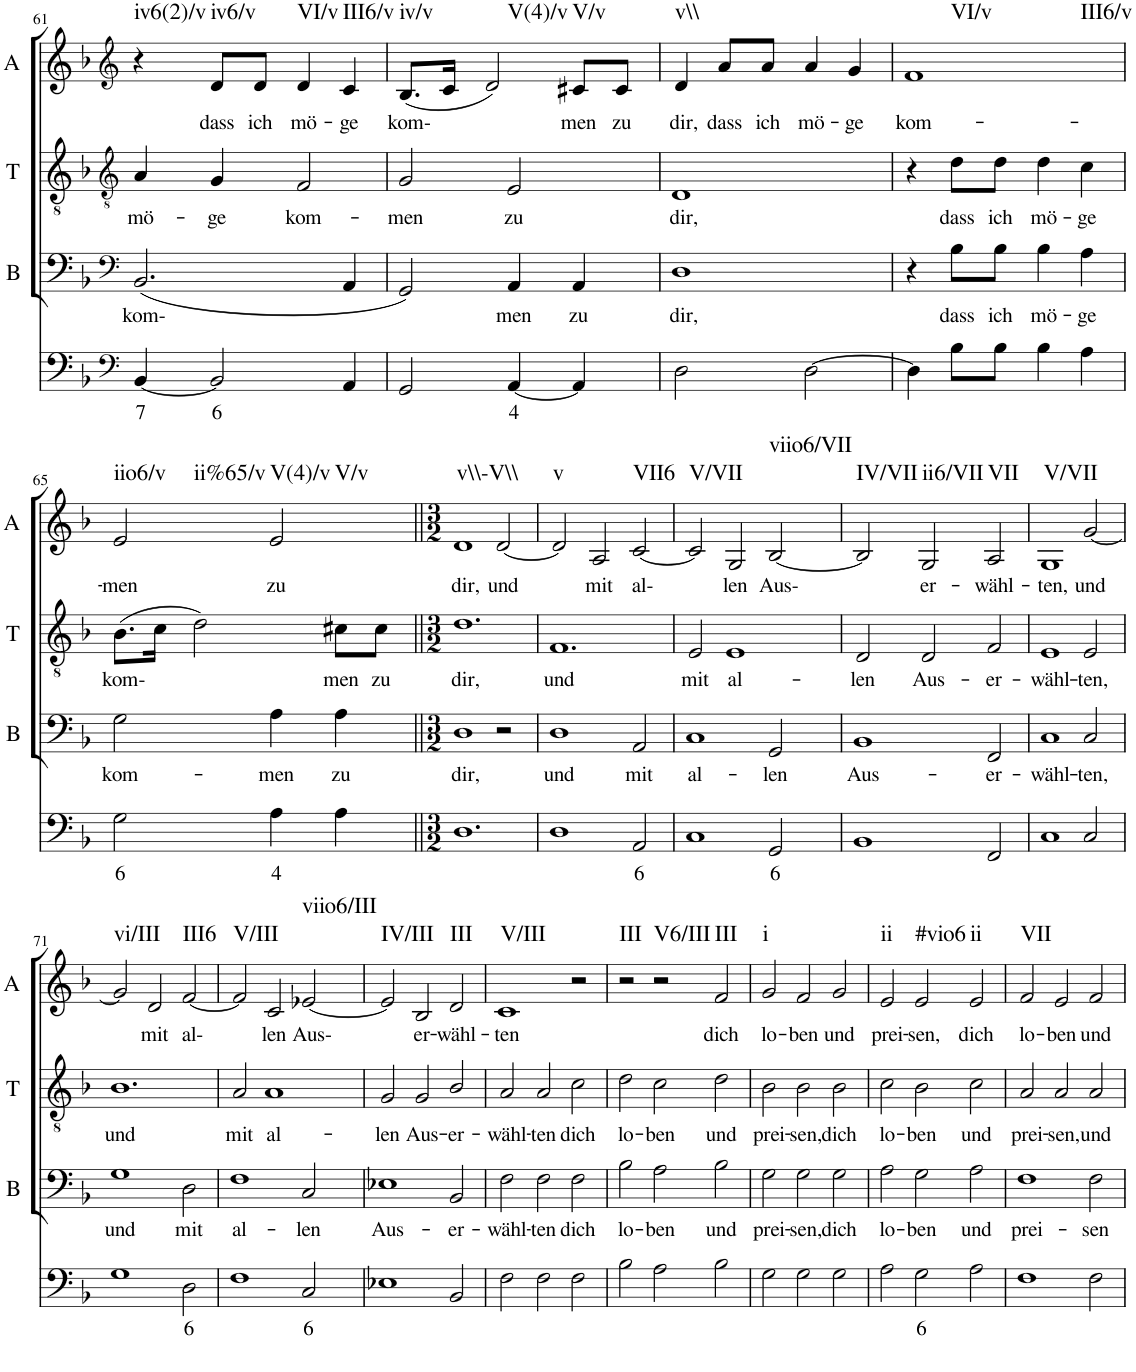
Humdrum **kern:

**kern	**text	**kern	**text	**kern	**text	**kern	**text	**harte
*part4	*part4	*part3	*part3	*part2	*part2	*part1	*part1	*part1
*staff4	*staff4	*staff3	*staff3	*staff2	*staff2	*staff1	*staff1	*
*I"Continuo	*	*I"Bass	*	*I"Tenor	*	*I"Alto	*	*
*	*	*I'B	*	*I'T	*	*I'A	*	*
!!LO:PB:g=z
*clefF4	*	*clefF4	*	*clefGv2	*	*clefG2	*	*
*k[b-]	*	*k[b-]	*	*k[b-]	*	*k[b-]	*	*
*M4/4	*	*M4/4	*	*M4/4	*	*M4/4	*	*
=61	=61	=61	=61	=61	=61	=61	=61	=61
!	!LO:LY:b	!	!LO:LY:b	!	!LO:LY:b	!	!	!LO:H:kt=iv6(2)/v
[4BB-/	7	(2.BB-/	kom-	4A/	mö-	4r	.	N
!	!LO:LY:b	!	!	!	!LO:LY:b	!	!LO:LY:b	!LO:H:kt=iv6/v
2BB-/]	6	.	.	4G/	ge	8d/L	dass	N
!	!	!	!	!	!	!	!LO:LY:b	!
.	.	.	.	.	.	8d/J	ich	.
!	!	!	!	!	!LO:LY:b	!	!LO:LY:b	!LO:H:kt=VI/v
.	.	.	.	2F/	kom-	4d/	mö-	N
!	!	!	!	!	!	!	!LO:LY:b	!LO:H:kt=III6/v
4AA/	.	4AA/	.	.	.	4c/	ge	N
=62	=62	=62	=62	=62	=62	=62	=62	=62
!	!	!	!	!	!LO:LY:b	!	!LO:LY:b	!LO:H:kt=iv/v
2GG/	.	2GG/)	.	2G/	men	(8.B-/L	kom-	N
.	.	.	.	.	.	16c/Jk	.	.
!	!	!	!	!	!	!	!	!LO:H:kt=V(4)/v
.	.	.	.	.	.	2d/)	.	N
!	!LO:LY:b	!	!LO:LY:b	!	!LO:LY:b	!	!	!
[4AA/	4	4AA/	men	2E/	zu	.	.	.
!	!	!	!LO:LY:b	!	!	!	!LO:LY:b	!LO:H:kt=V/v
4AA/]	.	4AA/	zu	.	.	8c#X/L	men	N
!	!	!	!	!	!	!	!LO:LY:b	!
.	.	.	.	.	.	8c#/J	zu	.
=63	=63	=63	=63	=63	=63	=63	=63	=63
!	!	!	!LO:LY:b	!	!LO:LY:b	!	!LO:LY:b	!LO:H:kt=v\\
2D\	.	1D	dir,	1D	dir,	4d/	dir,	N
!	!	!	!	!	!	!	!LO:LY:b	!
.	.	.	.	.	.	8a/L	dass	.
!	!	!	!	!	!	!	!LO:LY:b	!
.	.	.	.	.	.	8a/J	ich	.
!	!	!	!	!	!	!	!LO:LY:b	!
[2D\	.	.	.	.	.	4a/	mö-	.
!	!	!	!	!	!	!	!LO:LY:b	!
.	.	.	.	.	.	4g/	ge	.
=64	=64	=64	=64	=64	=64	=64	=64	=64
!	!	!	!	!	!	!	!LO:LY:b	!LO:H:n=1:kt=VI/v
!	!	!	!	!	!	!	!	!LO:H:n=2:kt=III6/v
4D\]	.	4r	.	4r	.	1f	kom-	N N
!	!	!	!LO:LY:b	!	!LO:LY:b	!	!	!
8B-\L	.	8B-\L	dass	8d\L	dass	.	.	.
!	!	!	!LO:LY:b	!	!LO:LY:b	!	!	!
8B-\J	.	8B-\J	ich	8d\J	ich	.	.	.
!	!	!	!LO:LY:b	!	!LO:LY:b	!	!	!
4B-\	.	4B-\	mö-	4d\	mö-	.	.	.
!	!	!	!LO:LY:b	!	!LO:LY:b	!	!	!
4A\	.	4A\	ge	4c\	ge	.	.	.
!!LO:LB:g=z
=65	=65	=65	=65	=65	=65	=65	=65	=65
!	!LO:LY:b	!	!LO:LY:b	!	!LO:LY:b	!	!LO:LY:b	!LO:H:n=1:kt=iio6/v
!	!	!	!	!	!	!	!	!LO:H:n=2:kt=ii%65/v
2G\	6	2G\	kom-	(8.B-\L	kom-	2e/	men	N N
.	.	.	.	16c\Jk	.	.	.	.
.	.	.	.	2d\)	.	.	.	.
!	!LO:LY:b	!	!LO:LY:b	!	!	!	!LO:LY:b	!LO:H:n=1:kt=V(4)/v
!	!	!	!	!	!	!	!	!LO:H:n=2:kt=V/v
4A\	4	4A\	men	.	.	2e/	zu	N N
!	!	!	!LO:LY:b	!	!LO:LY:b	!	!	!
4A\	.	4A\	zu	8c#X\L	men	.	.	.
!	!	!	!	!	!LO:LY:b	!	!	!
.	.	.	.	8c#\J	zu	.	.	.
=66||	=66||	=66||	=66||	=66||	=66||	=66||	=66||	=66||
*M3/2	*	*M3/2	*	*M3/2	*	*M3/2	*	*
!	!	!	!LO:LY:b	!	!LO:LY:b	!	!LO:LY:b	!LO:H:kt=v\\-V\\
1.D	.	1D	dir,	1.d	dir,	1d	dir,	N
!	!	!	!	!	!	!	!LO:LY:b	!
.	.	2r	.	.	.	[2d/	und	.
=67	=67	=67	=67	=67	=67	=67	=67	=67
!	!	!	!LO:LY:b	!	!LO:LY:b	!	!	!LO:H:kt=v
1D	.	1D	und	1.F	und	2d/]	.	N
!	!	!	!	!	!	!	!LO:LY:b	!
.	.	.	.	.	.	2A/	mit	.
!	!LO:LY:b	!	!LO:LY:b	!	!	!	!LO:LY:b	!LO:H:kt=VII6
2AA/	6	2AA/	mit	.	.	[2c/	al-	N
=68	=68	=68	=68	=68	=68	=68	=68	=68
!	!	!	!LO:LY:b	!	!LO:LY:b	!	!	!LO:H:kt=V/VII
1C	.	1C	al-	2E/	mit	2c/]	.	N
!	!	!	!	!	!LO:LY:b	!	!LO:LY:b	!
.	.	.	.	1E	al-	2G/	len	.
!	!LO:LY:b	!	!LO:LY:b	!	!	!	!LO:LY:b	!LO:H:kt=viio6/VII
2GG/	6	2GG/	len	.	.	[2B-/	Aus-	N
=69	=69	=69	=69	=69	=69	=69	=69	=69
!	!	!	!LO:LY:b	!	!LO:LY:b	!	!	!LO:H:kt=IV/VII
1BB-	.	1BB-	Aus-	2D/	len	2B-/]	.	N
!	!	!	!	!	!LO:LY:b	!	!LO:LY:b	!LO:H:kt=ii6/VII
.	.	.	.	2D/	Aus-	2G/	er-	N
!	!	!	!LO:LY:b	!	!LO:LY:b	!	!LO:LY:b	!LO:H:kt=VII
2FF/	.	2FF/	er-	2F/	er-	2A/	wähl-	N
=70	=70	=70	=70	=70	=70	=70	=70	=70
!	!	!	!LO:LY:b	!	!LO:LY:b	!	!LO:LY:b	!LO:H:kt=V/VII
1C	.	1C	wähl-	1E	wähl-	1G	ten,	N
!	!	!	!LO:LY:b	!	!LO:LY:b	!	!LO:LY:b	!
2C/	.	2C/	ten,	2E/	ten,	[2g/	und	.
!!LO:LB:g=z
=71	=71	=71	=71	=71	=71	=71	=71	=71
!	!	!	!LO:LY:b	!	!LO:LY:b	!	!	!LO:H:kt=vi/III
1G	.	1G	und	1.B-	und	2g/]	.	N
!	!	!	!	!	!	!	!LO:LY:b	!
.	.	.	.	.	.	2d/	mit	.
!	!LO:LY:b	!	!LO:LY:b	!	!	!	!LO:LY:b	!LO:H:kt=III6
2D\	6	2D\	mit	.	.	[2f/	al-	N
=72	=72	=72	=72	=72	=72	=72	=72	=72
!	!	!	!LO:LY:b	!	!LO:LY:b	!	!	!LO:H:kt=V/III
1F	.	1F	al-	2A/	mit	2f/]	.	N
!	!	!	!	!	!LO:LY:b	!	!LO:LY:b	!
.	.	.	.	1A	al-	2c/	len	.
!	!LO:LY:b	!	!LO:LY:b	!	!	!	!LO:LY:b	!LO:H:kt=viio6/III
2C/	6	2C/	len	.	.	[2e-X/	Aus-	N
=73	=73	=73	=73	=73	=73	=73	=73	=73
!	!	!	!LO:LY:b	!	!LO:LY:b	!	!	!LO:H:kt=IV/III
1E-X	.	1E-X	Aus-	2G/	len	2e-/]	.	N
!	!	!	!	!	!LO:LY:b	!	!LO:LY:b	!
.	.	.	.	2G/	Aus-	2B-/	er-	.
!	!	!	!LO:LY:b	!	!LO:LY:b	!	!LO:LY:b	!LO:H:kt=III
2BB-/	.	2BB-/	er-	2B-/	er-	2d/	wähl-	N
=74	=74	=74	=74	=74	=74	=74	=74	=74
!	!	!	!LO:LY:b	!	!LO:LY:b	!	!LO:LY:b	!LO:H:kt=V/III
2F\	.	2F\	wähl-	2A/	wähl-	1c	ten	N
!	!	!	!LO:LY:b	!	!LO:LY:b	!	!	!
2F\	.	2F\	ten	2A/	ten	.	.	.
!	!	!	!LO:LY:b	!	!LO:LY:b	!	!	!
2F\	.	2F\	dich	2c\	dich	2r	.	.
=75	=75	=75	=75	=75	=75	=75	=75	=75
!	!	!	!LO:LY:b	!	!LO:LY:b	!	!	!LO:H:kt=III
2B-\	.	2B-\	lo-	2d\	lo-	2r	.	N
!	!	!	!LO:LY:b	!	!LO:LY:b	!	!	!LO:H:kt=V6/III
2A\	.	2A\	ben	2c\	ben	2r	.	N
!	!	!	!LO:LY:b	!	!LO:LY:b	!	!LO:LY:b	!LO:H:kt=III
2B-\	.	2B-\	und	2d\	und	2f/	dich	N
=76	=76	=76	=76	=76	=76	=76	=76	=76
!	!	!	!LO:LY:b	!	!LO:LY:b	!	!LO:LY:b	!LO:H:kt=i
2G\	.	2G\	prei-	2B-\	prei-	2g/	lo-	N
!	!	!	!LO:LY:b	!	!LO:LY:b	!	!LO:LY:b	!
2G\	.	2G\	sen,	2B-\	sen,	2f/	ben	.
!	!	!	!LO:LY:b	!	!LO:LY:b	!	!LO:LY:b	!
2G\	.	2G\	dich	2B-\	dich	2g/	und	.
=77	=77	=77	=77	=77	=77	=77	=77	=77
!	!	!	!LO:LY:b	!	!LO:LY:b	!	!LO:LY:b	!LO:H:kt=ii
2A\	.	2A\	lo-	2c\	lo-	2e/	prei-	N
!	!LO:LY:b	!	!LO:LY:b	!	!LO:LY:b	!	!LO:LY:b	!LO:H:kt=#vio6
2G\	6	2G\	ben	2B-\	ben	2e/	sen,	N
!	!	!	!LO:LY:b	!	!LO:LY:b	!	!LO:LY:b	!LO:H:kt=ii
2A\	.	2A\	und	2c\	und	2e/	dich	N
=78	=78	=78	=78	=78	=78	=78	=78	=78
!	!	!	!LO:LY:b	!	!LO:LY:b	!	!LO:LY:b	!LO:H:kt=VII
1F	.	1F	prei-	2A/	prei-	2f/	lo-	N
!	!	!	!	!	!LO:LY:b	!	!LO:LY:b	!
.	.	.	.	2A/	sen,	2e/	ben	.
!	!	!	!LO:LY:b	!	!LO:LY:b	!	!LO:LY:b	!
2F\	.	2F\	sen	2A/	und	2f/	und	.
=	=	=	=	=	=	=	=	=
*-	*-	*-	*-	*-	*-	*-	*-	*-
